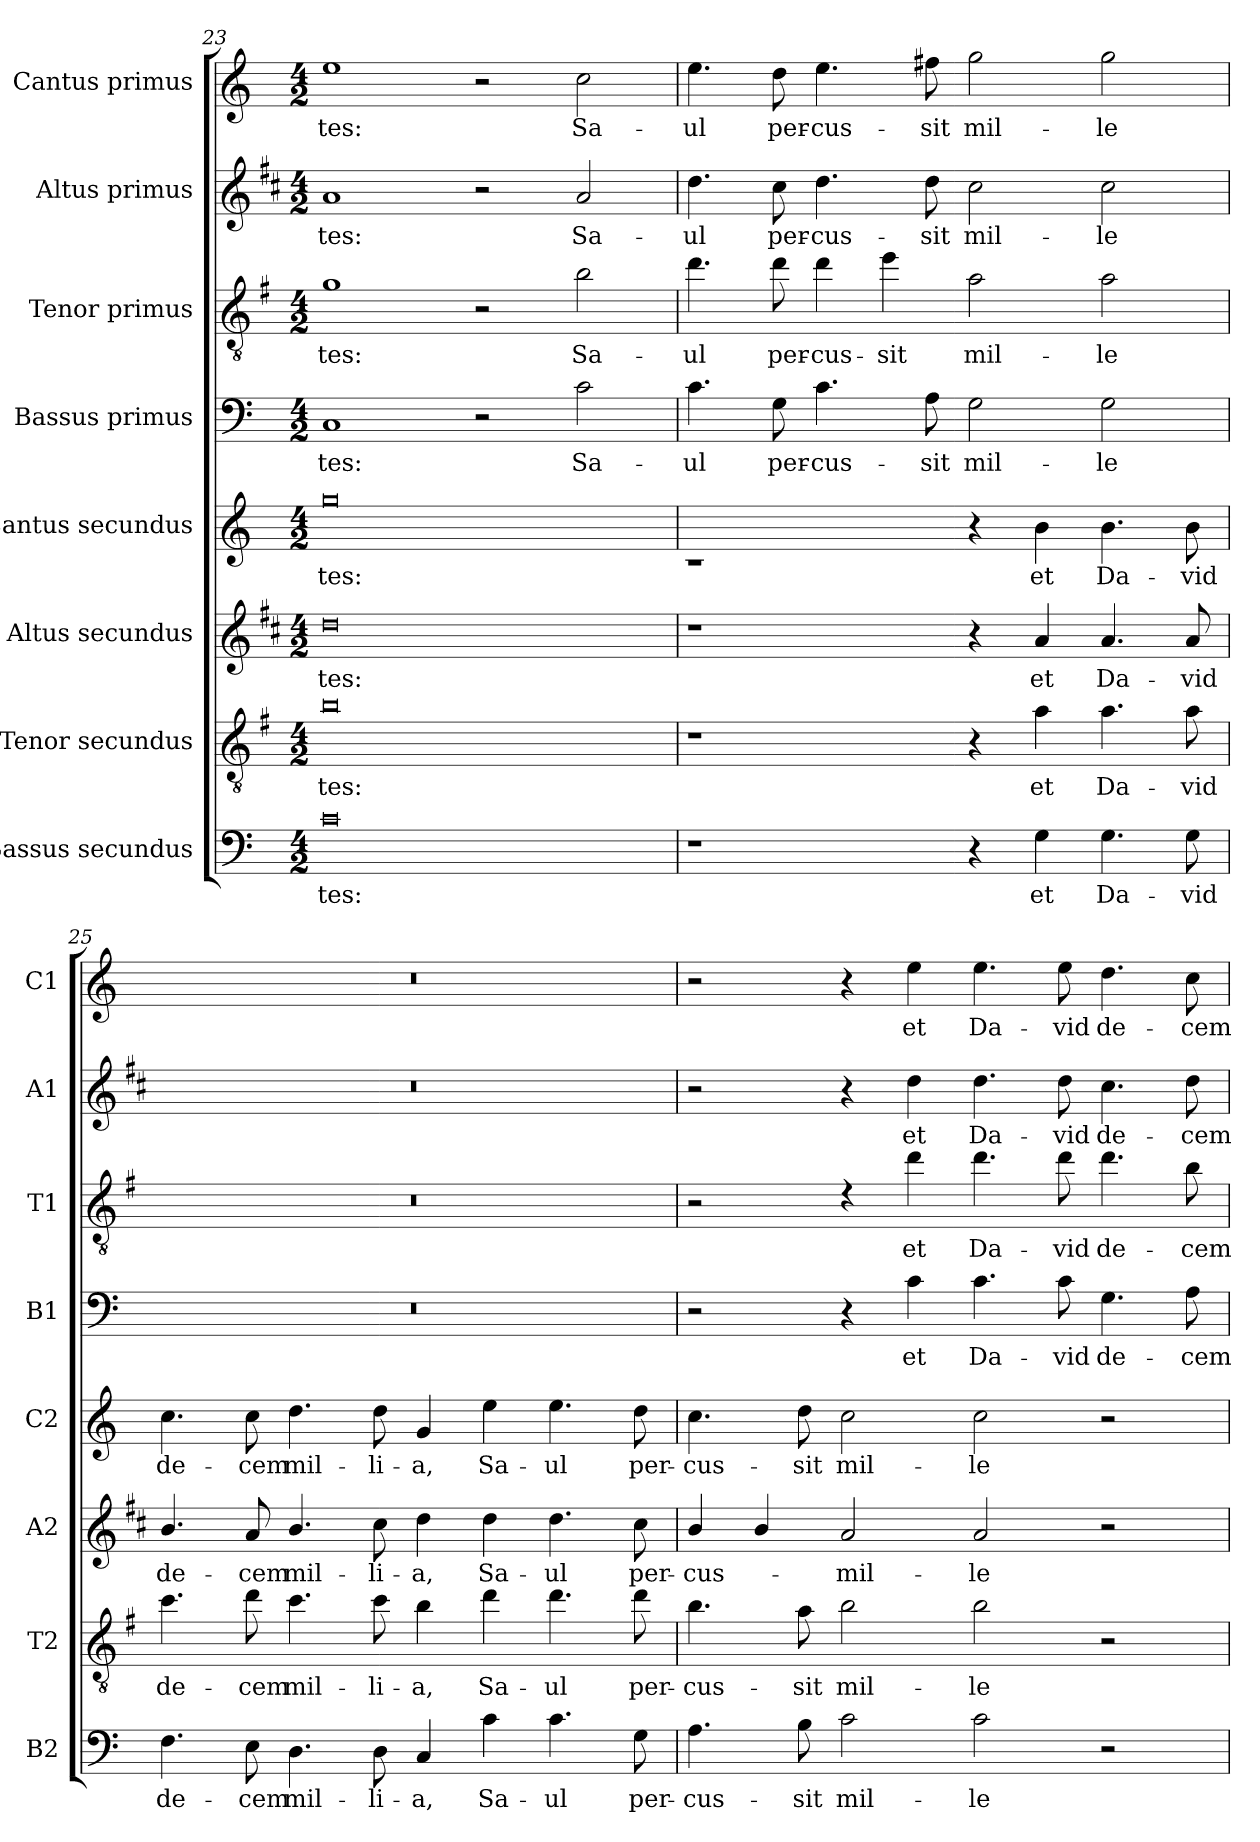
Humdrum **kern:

**kern	**text	**kern	**text	**kern	**text	**kern	**text	**kern	**text	**kern	**text	**kern	**text	**kern	**text
*part8	*part8	*part7	*part7	*part6	*part6	*part5	*part5	*part4	*part4	*part3	*part3	*part2	*part2	*part1	*part1
*staff8	*staff8	*staff7	*staff7	*staff6	*staff6	*staff5	*staff5	*staff4	*staff4	*staff3	*staff3	*staff2	*staff2	*staff1	*staff1
*I"Bassus secundus	*	*I"Tenor secundus	*	*I"Altus secundus	*	*I"Cantus secundus	*	*I"Bassus primus	*	*I"Tenor primus	*	*I"Altus primus	*	*I"Cantus primus	*
*I'B2	*	*I'T2	*	*I'A2	*	*I'C2	*	*I'B1	*	*I'T1	*	*I'A1	*	*I'C1	*
*clefF4	*	*clefGv2	*	*clefG2	*	*clefG2	*	*clefF4	*	*clefGv2	*	*clefG2	*	*clefG2	*
*	*	*ITrd4c7	*	*ITrd1c2	*	*	*	*	*	*ITrd4c7	*	*ITrd1c2	*	*	*
*k[]	*	*k[]	*	*k[]	*	*k[]	*	*k[]	*	*k[]	*	*k[]	*	*k[]	*
*C:	*	*C:	*	*C:	*	*C:	*	*C:	*	*C:	*	*C:	*	*C:	*
*M4/2	*	*M4/2	*	*M4/2	*	*M4/2	*	*M4/2	*	*M4/2	*	*M4/2	*	*M4/2	*
=23	=23	=23	=23	=23	=23	=23	=23	=23	=23	=23	=23	=23	=23	=23	=23
!	!LO:LY:b	!	!LO:LY:b	!	!LO:LY:b	!	!LO:LY:b	!	!LO:LY:b	!	!LO:LY:b	!	!LO:LY:b	!	!LO:LY:b
0c	-tes:	0e	-tes:	0cc	-tes:	0gg	-tes:	1C	-tes:	1c	-tes:	1g	-tes:	1ee	-tes:
.	.	.	.	.	.	.	.	2r	.	2r	.	2r	.	2r	.
!	!	!	!	!	!	!	!	!	!LO:LY:b	!	!LO:LY:b	!	!LO:LY:b	!	!LO:LY:b
.	.	.	.	.	.	.	.	2c\	Sa-	2e\	Sa-	2g/	Sa-	2cc\	Sa-
=24	=24	=24	=24	=24	=24	=24	=24	=24	=24	=24	=24	=24	=24	=24	=24
!	!	!	!	!	!	!	!	!	!LO:LY:b	!	!LO:LY:b	!	!LO:LY:b	!	!LO:LY:b
1r	.	1r	.	1r	.	1rc	.	4.c\	-ul	4.g\	-ul	4.cc\	-ul	4.ee\	-ul
!	!	!	!	!	!	!	!	!	!LO:LY:b	!	!LO:LY:b	!	!LO:LY:b	!	!LO:LY:b
.	.	.	.	.	.	.	.	8G\	per-	8g\	per-	8b\	per-	8dd\	per-
!	!	!	!	!	!	!	!	!	!LO:LY:b	!	!LO:LY:b	!	!LO:LY:b	!	!LO:LY:b
.	.	.	.	.	.	.	.	4.c\	-cus-	4g\	-cus-	4.cc\	-cus-	4.ee\	-cus-
!	!	!	!	!	!	!	!	!	!	!	!LO:LY:b	!	!	!	!
.	.	.	.	.	.	.	.	.	.	4a\	-sit	.	.	.	.
!	!	!	!	!	!	!	!	!	!LO:LY:b	!	!	!	!LO:LY:b	!	!LO:LY:b
.	.	.	.	.	.	.	.	8A\	-sit	.	.	8cc\	-sit	8ff#X\	-sit
!	!	!	!	!	!	!	!	!	!LO:LY:b	!	!LO:LY:b	!	!LO:LY:b	!	!LO:LY:b
4r	.	4r	.	4r	.	4r	.	2G\	mil-	2d\	mil-	2b\	mil-	2gg\	mil-
!	!LO:LY:b	!	!LO:LY:b	!	!LO:LY:b	!	!LO:LY:b	!	!	!	!	!	!	!	!
4G\	et	4d\	et	4g/	et	4b\	et	.	.	.	.	.	.	.	.
!	!LO:LY:b	!	!LO:LY:b	!	!LO:LY:b	!	!LO:LY:b	!	!LO:LY:b	!	!LO:LY:b	!	!LO:LY:b	!	!LO:LY:b
4.G\	Da-	4.d\	Da-	4.g/	Da-	4.b\	Da-	2G\	-le	2d\	-le	2b\	-le	2gg\	-le
!	!LO:LY:b	!	!LO:LY:b	!	!LO:LY:b	!	!LO:LY:b	!	!	!	!	!	!	!	!
8G\	-vid	8d\	-vid	8g/	-vid	8b\	-vid	.	.	.	.	.	.	.	.
=25	=25	=25	=25	=25	=25	=25	=25	=25	=25	=25	=25	=25	=25	=25	=25
!	!LO:LY:b	!	!LO:LY:b	!	!LO:LY:b	!	!LO:LY:b	!	!	!	!	!	!	!	!
4.F\	de-	4.f\	de-	4.a/	de-	4.cc\	de-	0r	.	0r	.	0r	.	0r	.
!	!LO:LY:b	!	!LO:LY:b	!	!LO:LY:b	!	!LO:LY:b	!	!	!	!	!	!	!	!
8E\	-cem	8g\	-cem	8g/	-cem	8cc\	-cem	.	.	.	.	.	.	.	.
!	!LO:LY:b	!	!LO:LY:b	!	!LO:LY:b	!	!LO:LY:b	!	!	!	!	!	!	!	!
4.D\	mil-	4.f\	mil-	4.a/	mil-	4.dd\	mil-	.	.	.	.	.	.	.	.
!	!LO:LY:b	!	!LO:LY:b	!	!LO:LY:b	!	!LO:LY:b	!	!	!	!	!	!	!	!
8D\	-li-	8f\	-li-	8b\	-li-	8dd\	-li-	.	.	.	.	.	.	.	.
!	!LO:LY:b	!	!LO:LY:b	!	!LO:LY:b	!	!LO:LY:b	!	!	!	!	!	!	!	!
4C/	-a,	4e\	-a,	4cc\	-a,	4g/	-a,	.	.	.	.	.	.	.	.
!	!LO:LY:b	!	!LO:LY:b	!	!LO:LY:b	!	!LO:LY:b	!	!	!	!	!	!	!	!
4c\	Sa-	4g\	Sa-	4cc\	Sa-	4ee\	Sa-	.	.	.	.	.	.	.	.
!	!LO:LY:b	!	!LO:LY:b	!	!LO:LY:b	!	!LO:LY:b	!	!	!	!	!	!	!	!
4.c\	-ul	4.g\	-ul	4.cc\	-ul	4.ee\	-ul	.	.	.	.	.	.	.	.
!	!LO:LY:b	!	!LO:LY:b	!	!LO:LY:b	!	!LO:LY:b	!	!	!	!	!	!	!	!
8G\	per-	8g\	per-	8b\	per-	8dd\	per-	.	.	.	.	.	.	.	.
!!LO:LB:g=z
=26	=26	=26	=26	=26	=26	=26	=26	=26	=26	=26	=26	=26	=26	=26	=26
!	!LO:LY:b	!	!LO:LY:b	!	!LO:LY:b	!	!LO:LY:b	!	!	!	!	!	!	!	!
4.A\	-cus-	4.e\	-cus-	4a/	-cus-	4.cc\	-cus-	2r	.	2r	.	2r	.	2r	.
.	.	.	.	4a/	.	.	.	.	.	.	.	.	.	.	.
!	!LO:LY:b	!	!LO:LY:b	!	!	!	!LO:LY:b	!	!	!	!	!	!	!	!
8B\	-sit	8d\	-sit	.	.	8dd\	-sit	.	.	.	.	.	.	.	.
!	!LO:LY:b	!	!LO:LY:b	!	!LO:LY:b	!	!LO:LY:b	!	!	!	!	!	!	!	!
2c\	mil-	2e\	mil-	2g/	-mil-	2cc\	mil-	4r	.	4rc	.	4r	.	4r	.
!	!	!	!	!	!	!	!	!	!LO:LY:b	!	!LO:LY:b	!	!LO:LY:b	!	!LO:LY:b
.	.	.	.	.	.	.	.	4c\	et	4g\	et	4cc\	et	4ee\	et
!	!LO:LY:b	!	!LO:LY:b	!	!LO:LY:b	!	!LO:LY:b	!	!LO:LY:b	!	!LO:LY:b	!	!LO:LY:b	!	!LO:LY:b
2c\	-le	2e\	-le	2g/	-le	2cc\	-le	4.c\	Da-	4.g\	Da-	4.cc\	Da-	4.ee\	Da-
!	!	!	!	!	!	!	!	!	!LO:LY:b	!	!LO:LY:b	!	!LO:LY:b	!	!LO:LY:b
.	.	.	.	.	.	.	.	8c\	-vid	8g\	-vid	8cc\	-vid	8ee\	-vid
!	!	!	!	!	!	!	!	!	!LO:LY:b	!	!LO:LY:b	!	!LO:LY:b	!	!LO:LY:b
2r	.	2r	.	2r	.	2r	.	4.G\	de-	4.g\	de-	4.b\	de-	4.dd\	de-
!	!	!	!	!	!	!	!	!	!LO:LY:b	!	!LO:LY:b	!	!LO:LY:b	!	!LO:LY:b
.	.	.	.	.	.	.	.	8A\	-cem	8e\	-cem	8cc\	-cem	8cc\	-cem
=	=	=	=	=	=	=	=	=	=	=	=	=	=	=	=
*-	*-	*-	*-	*-	*-	*-	*-	*-	*-	*-	*-	*-	*-	*-	*-
